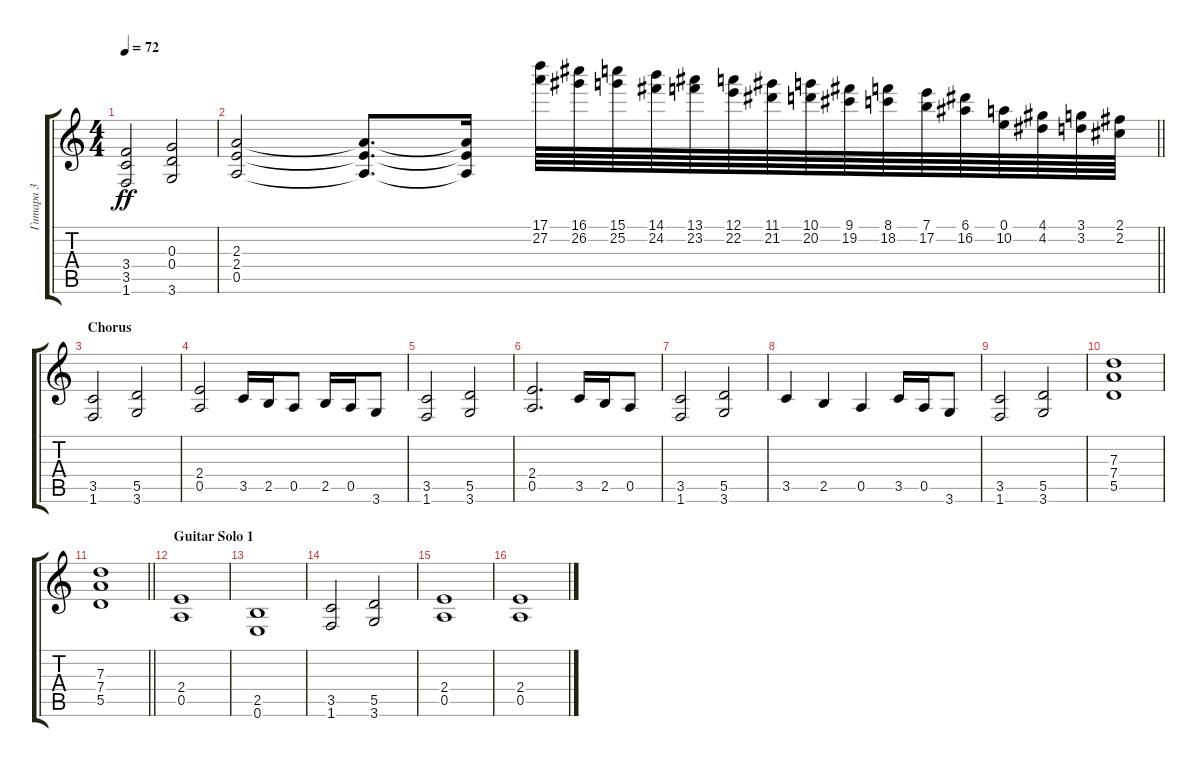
\track ("Гитара 3" "Гитара 3") {instrument distortionguitar}
\staff {score tabs}
\tuning (E4 B3 G3 D3 A2 E2) {hide}
\ts (4 4)
\tempo 72
\clef g2
\ks c
(3.4 3.5 1.6).2{dy ff} (0.3 0.4 3.6).2 |
\barLineRight lightlight
(2.3 2.4 0.5).2 (2.3{t} 2.4{t} 0.5{t}).8{d} (2.3{t} 2.4{t} 0.5{t}).16 (17.1 27.2).64{volume 15} (16.1 26.2).64 (15.1 25.2).64 (14.1 24.2).64 (13.1 23.2).64 (12.1 22.2).64 (11.1 21.2).64 (10.1 20.2).64 (9.1 19.2).64 (8.1 18.2).64 (7.1 17.2).64 (6.1 16.2).64 (0.1 10.2).64 (4.1 4.2).64 (3.1 3.2).64 (2.1 2.2).64 |
\section ("" "Chorus")
(3.5 1.6).2{volume 16} (5.5 3.6).2 |
(2.4 0.5).2 3.5.16 2.5.16 0.5.8 2.5.16 0.5.16 3.6.8 |
(3.5 1.6).2 (5.5 3.6).2 |
(2.4 0.5).2{d} 3.5.16 2.5.16 0.5.8 |
(3.5 1.6).2 (5.5 3.6).2 |
3.5.4 2.5.4 0.5.4 3.5.16 0.5.16 3.6.8 |
(3.5 1.6).2 (5.5 3.6).2 |
(7.3 7.4 5.5).1 |
\barLineRight lightlight
(7.3 7.4 5.5).1 |
\section ("" "Guitar Solo 1")
(2.4 0.5).1 |
(2.5 0.6).1 |
(3.5 1.6).2 (5.5 3.6).2 |
(2.4 0.5).1 |
(2.4 0.5).1
